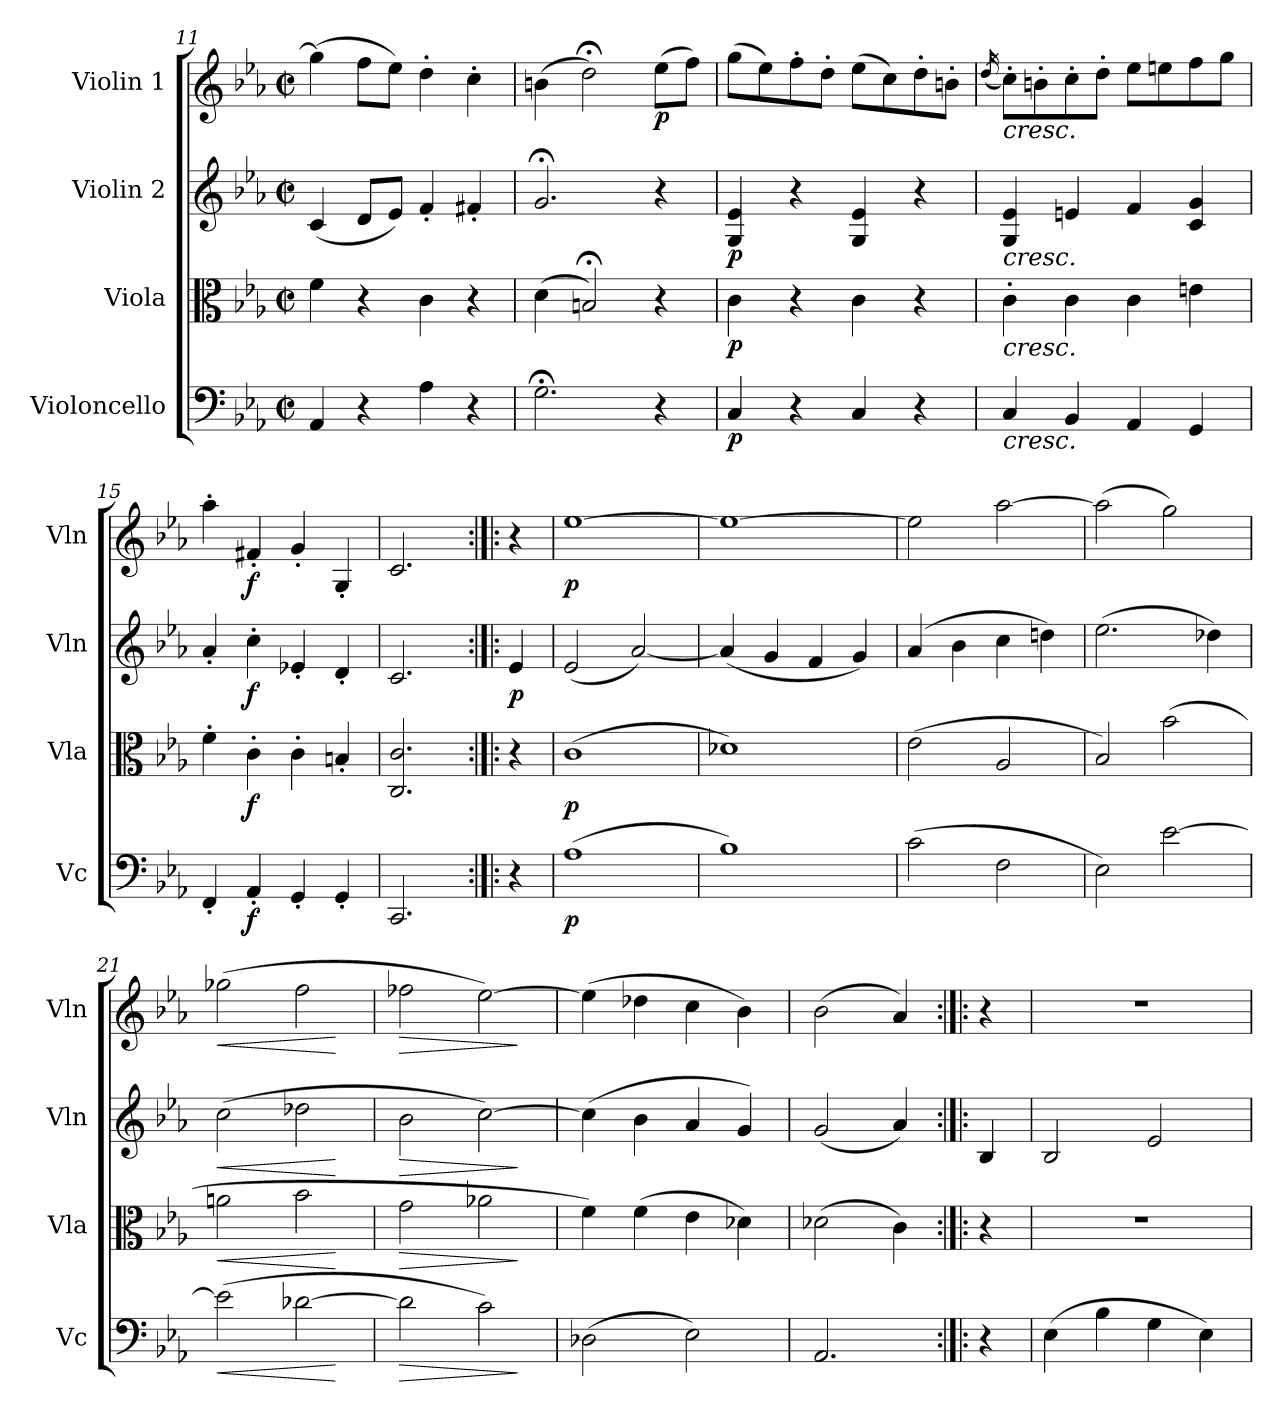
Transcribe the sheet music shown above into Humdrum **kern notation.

**kern	**dynam	**kern	**dynam	**kern	**dynam	**kern	**dynam
*part4	*part4	*part3	*part3	*part2	*part2	*part1	*part1
*staff4	*staff4	*staff3	*staff3	*staff2	*staff2	*staff1	*staff1
*I"Violoncello	*	*I"Viola	*	*I"Violin 2	*	*I"Violin 1	*
*I'Vc	*	*I'Vla	*	*I'Vln	*	*I'Vln	*
*clefF4	*	*clefC3	*	*clefG2	*	*clefG2	*
*k[b-e-a-]	*	*k[b-e-a-]	*	*k[b-e-a-]	*	*k[b-e-a-]	*
*M2/2	*	*M2/2	*	*M2/2	*	*M2/2	*
*met(c|)	*	*met(c|)	*	*met(c|)	*	*met(c|)	*
=11	=11	=11	=11	=11	=11	=11	=11
4AA-/	.	4f\	.	(4c/	.	(4gg\]	.
4r	.	4r	.	8d/L	.	8ff\L	.
.	.	.	.	8e-/J)	.	8ee-\J)	.
4A-\	.	4c\	.	4f'/	.	4dd'\	.
4r	.	4r	.	4f#X'/	.	4cc'\	.
=12	=12	=12	=12	=12	=12	=12	=12
2.G;<\	.	(4d\	.	2.g;</	.	(4bn\	.
.	.	2Bn;</)	.	.	.	2dd;<\)	.
!	!	!	!	!	!	!	!LO:DY:b
4r	.	4r	.	4r	.	(8ee-\L	p
.	.	.	.	.	.	8ff\J)	.
=13	=13	=13	=13	=13	=13	=13	=13
!	!LO:DY:b	!	!LO:DY:b	!	!LO:DY:b	!	!
4C/	p	4c\	p	4G/ 4e-/	p	(8gg\L	.
.	.	.	.	.	.	8ee-\)	.
4r	.	4r	.	4r	.	8ff'\	.
.	.	.	.	.	.	8dd'\J	.
4C/	.	4c\	.	4G/ 4e-/	.	(8ee-\L	.
.	.	.	.	.	.	8cc\)	.
4r	.	4r	.	4r	.	8dd'\	.
.	.	.	.	.	.	8bn'\J	.
=14	=14	=14	=14	=14	=14	=14	=14
.	.	.	.	.	.	(16qdd/	.
!	!	!	!	!	!	!LO:TX:b:i:t=cresc.	!
!	!	!	!	!LO:TX:b:i:t=cresc.	!	!	!
!	!	!LO:TX:b:i:t=cresc.	!	!	!	!	!
!LO:TX:b:i:t=cresc.	!	!	!	!	!	!	!
4C/	.	4c'\	.	4G/ 4e-/	.	8cc'\L)	.
.	.	.	.	.	.	8bn'\	.
4BB-/	.	4c\	.	4en/	.	8cc'\	.
.	.	.	.	.	.	8dd'\J	.
4AA-/	.	4c\	.	4f/	.	8ee-\L	.
.	.	.	.	.	.	8een\	.
4GG/	.	4en\	.	4c/ 4g/	.	8ff\	.
.	.	.	.	.	.	8gg\J	.
=15	=15	=15	=15	=15	=15	=15	=15
4FF'/	.	4f'\	.	4a-'/	.	4aa-'\	.
!	!LO:DY:b	!	!LO:DY:b	!	!LO:DY:b	!	!LO:DY:b
4AA-'/	f	4c'\	f	4cc'\	f	4f#X'/	f
4GG'/	.	4c'\	.	4e-X'/	.	4g'/	.
4GG'/	.	4Bn'/	.	4d'/	.	4G'/	.
=16	=16	=16	=16	=16	=16	=16	=16
2.CC/	.	2.C/ 2.c/	.	2.c/	.	2.c/	.
!!LO:LB:g=z
=16X2:|!|:	=16X2:|!|:	=16X2:|!|:	=16X2:|!|:	=16X2:|!|:	=16X2:|!|:	=16X2:|!|:	=16X2:|!|:
!	!	!	!	!	!LO:DY:b	!	!
4r	.	4r	.	4e-/	p	4r	.
=17	=17	=17	=17	=17	=17	=17	=17
!	!LO:DY:b	!	!LO:DY:b	!	!	!	!LO:DY:b
(1A-	p	(1c	p	(2e-/	.	[1ee-	p
.	.	.	.	[2a-/)	.	.	.
!!LO:LB:g=z
=18	=18	=18	=18	=18	=18	=18	=18
1B-)	.	1d-X)	.	(4a-/]	.	1ee-_	.
.	.	.	.	4g/	.	.	.
.	.	.	.	4f/	.	.	.
.	.	.	.	4g/)	.	.	.
=19	=19	=19	=19	=19	=19	=19	=19
(2c\	.	(2e-\	.	(4a-/	.	2ee-\]	.
.	.	.	.	4b-\	.	.	.
2F\	.	2A-/	.	4cc\	.	[2aa-\	.
.	.	.	.	4ddn\)	.	.	.
=20	=20	=20	=20	=20	=20	=20	=20
2E-\)	.	2B-/)	.	(2.ee-\	.	(2aa-\]	.
[2e-\	.	(2b-\	.	.	.	2gg\)	.
.	.	.	.	4dd-X\)	.	.	.
=21	=21	=21	=21	=21	=21	=21	=21
!	!LO:HP:b	!	!LO:HP:b	!	!LO:HP:b	!	!LO:HP:b
(2e-\]	<	2an\	<	(2cc\	<	(2gg-X\	<
[2d-X\	.	2b-\	.	2dd-X\	.	2ff\	.
.	[	.	[	.	[	.	[
=22	=22	=22	=22	=22	=22	=22	=22
!	!LO:HP:b	!	!LO:HP:b	!	!LO:HP:b	!	!LO:HP:b
2d-\]	>	2g\	>	2b-\	>	2ff-X\	>
2c\)	.	2a-X\	.	[2cc\)	.	[2ee-\)	.
.	]	.	]	.	]	.	]
=23	=23	=23	=23	=23	=23	=23	=23
(2D-X\	.	4f\)	.	(4cc\]	.	(4ee-\]	.
.	.	(4f\	.	4b-\	.	4dd-X\	.
2E-\)	.	4e-\	.	4a-/	.	4cc\	.
.	.	4d-X\)	.	4g/)	.	4b-\)	.
=24	=24	=24	=24	=24	=24	=24	=24
2.AA-/	.	(2d-X\	.	(2g/	.	(2b-\	.
.	.	4c\)	.	4a-/)	.	4a-/)	.
=24X3:|!|:	=24X3:|!|:	=24X3:|!|:	=24X3:|!|:	=24X3:|!|:	=24X3:|!|:	=24X3:|!|:	=24X3:|!|:
4r	.	4r	.	4B-/	.	4r	.
=25	=25	=25	=25	=25	=25	=25	=25
(4E-\	.	1r	.	2B-/	.	1r	.
4B-\	.	.	.	.	.	.	.
4G\	.	.	.	2e-/	.	.	.
4E-\)	.	.	.	.	.	.	.
=	=	=	=	=	=	=	=
*-	*-	*-	*-	*-	*-	*-	*-
